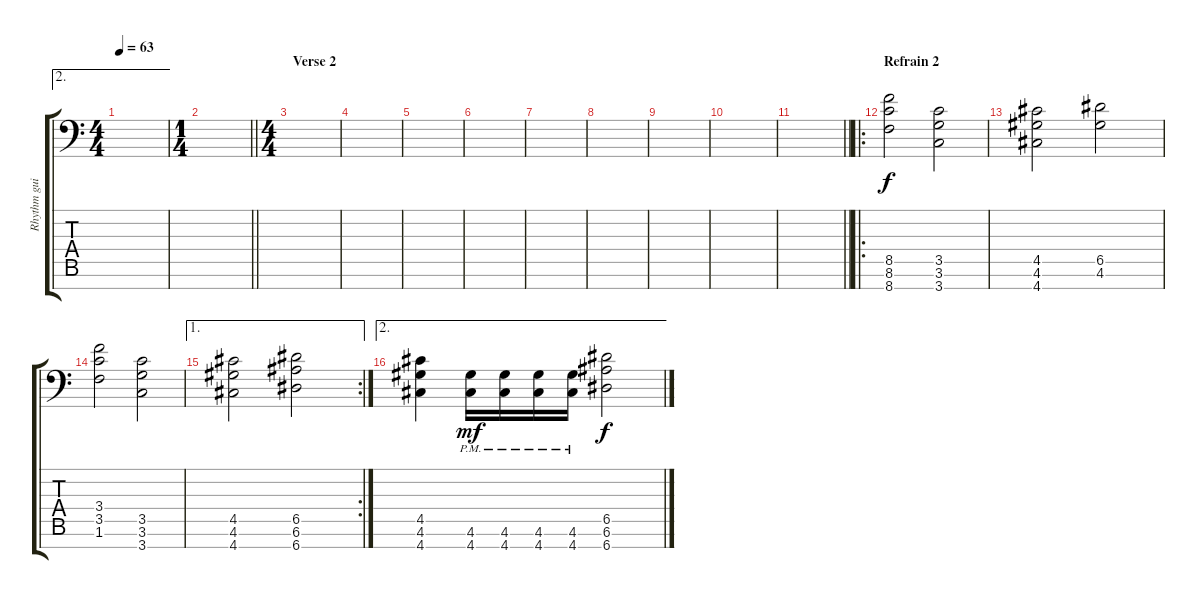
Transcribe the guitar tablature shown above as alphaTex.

\track ("Rhythm guitar" "Rhythm gui") {instrument distortionguitar}
\staff {score tabs}
\tuning (E4 B3 G3 D3 A2 E2 A1) {hide}
\ae 2
\ts (4 4)
\tempo 63
\clef f4
\ks c
|
\ts (1 4)
\barLineRight lightlight
|
\ts (4 4)
\section ("" "Verse 2")
|
|
|
|
|
|
|
|
\barLineRight lightlight
|
\ro
\section ("" "Refrain 2")
(8.5 8.6 8.7).2 (3.5 3.6 3.7).2 |
(4.5 4.6 4.7).2 (6.5 4.6).2 |
(3.4 3.5 1.6).2 (3.5 3.6 3.7).2 |
\ae 1
\rc 2
(4.5 4.6 4.7).2 (6.5 6.6 6.7).2 |
\ae 2
(4.5 4.6 4.7).4 (4.6{pm} 4.7{pm}).16{dy mf} (4.6{pm} 4.7{pm}).16 (4.6{pm} 4.7{pm}).16 (4.6{pm} 4.7{pm}).16 (6.5 6.6 6.7).2{dy f}
